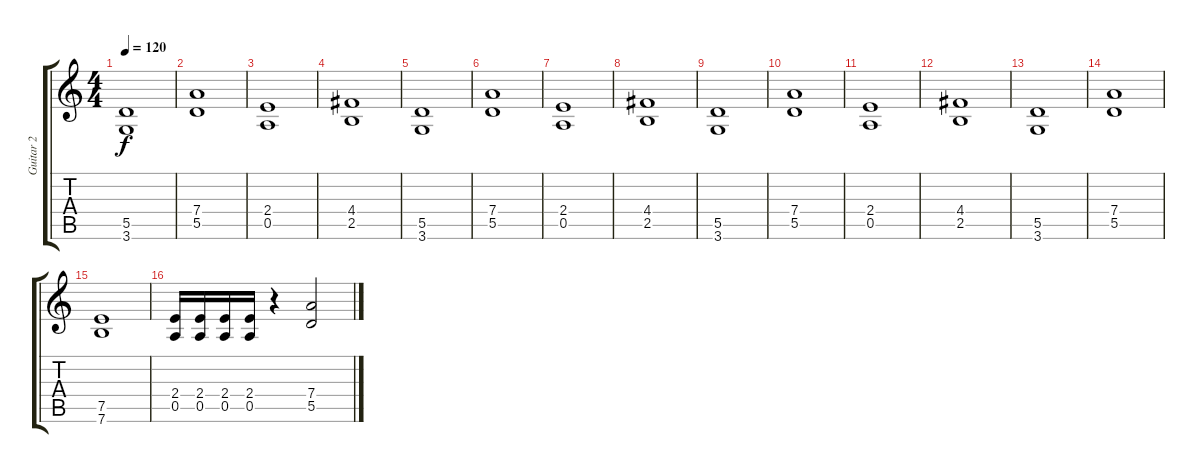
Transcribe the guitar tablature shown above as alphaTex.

\track ("Guitar 2" "Guitar 2") {instrument overdrivenguitar}
\staff {score tabs}
\tuning (E4 B3 G3 D3 A2 E2) {hide}
\ts (4 4)
\tempo 120
\clef g2
\ks c
(5.5 3.6).1{dy f} |
(7.4 5.5).1 |
(2.4 0.5).1 |
(4.4 2.5).1 |
(5.5 3.6).1 |
(7.4 5.5).1 |
(2.4 0.5).1 |
(4.4 2.5).1 |
(5.5 3.6).1 |
(7.4 5.5).1 |
(2.4 0.5).1 |
(4.4 2.5).1 |
(5.5 3.6).1 |
(7.4 5.5).1 |
(7.5 7.6).1 |
(2.4 0.5).16{balance 8} (2.4 0.5).16 (2.4 0.5).16 (2.4 0.5).16 r.4 (7.4 5.5).2
